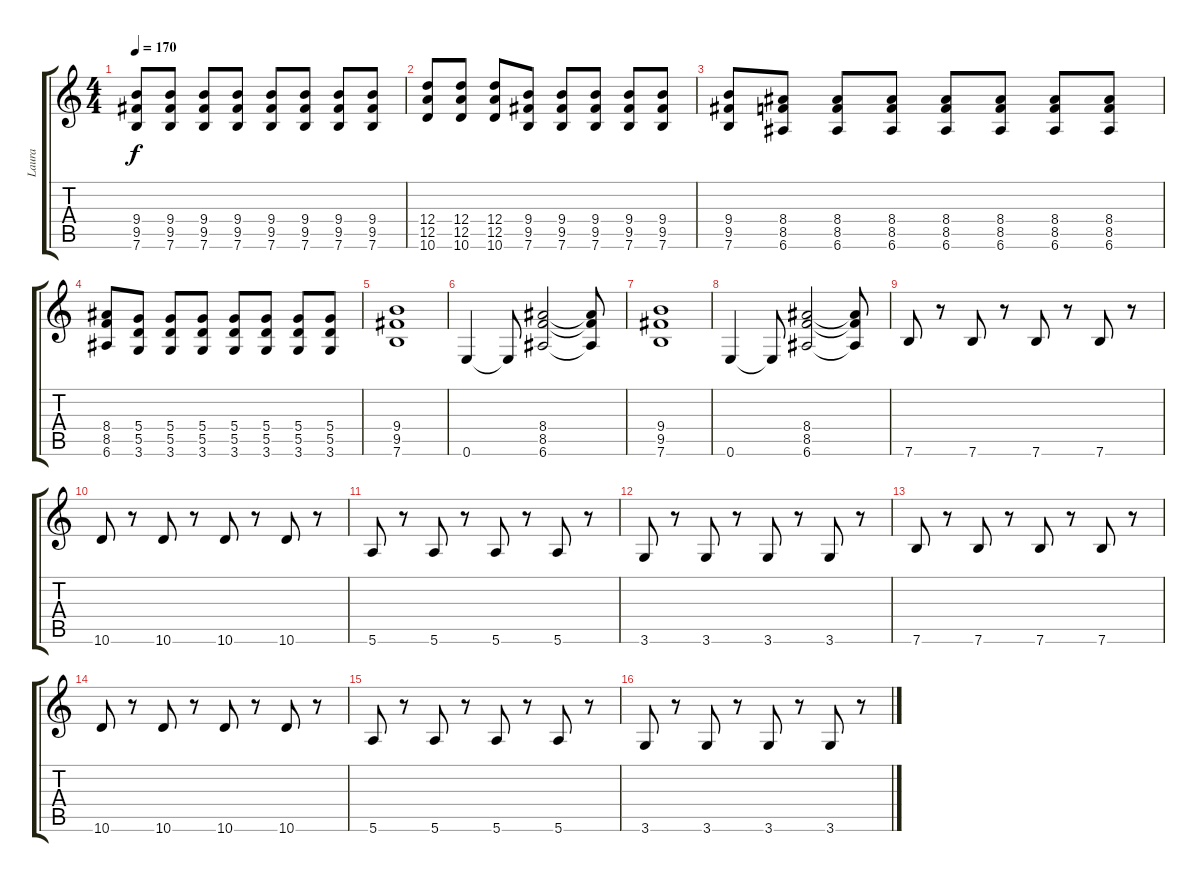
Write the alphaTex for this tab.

\track ("Laura" "Laura") {instrument distortionguitar}
\staff {score tabs}
\tuning (E4 B3 G3 D3 A2 E2) {hide}
\ts (4 4)
\tempo 170
\clef g2
\ks c
(9.4 9.5 7.6).8{dy f} (9.4 9.5 7.6).8 (9.4 9.5 7.6).8 (9.4 9.5 7.6).8 (9.4 9.5 7.6).8 (9.4 9.5 7.6).8 (9.4 9.5 7.6).8 (9.4 9.5 7.6).8 |
(12.4 12.5 10.6).8 (12.4 12.5 10.6).8 (12.4 12.5 10.6).8 (9.4 9.5 7.6).8 (9.4 9.5 7.6).8 (9.4 9.5 7.6).8 (9.4 9.5 7.6).8 (9.4 9.5 7.6).8 |
(9.4 9.5 7.6).8 (8.4 8.5 6.6).8 (8.4 8.5 6.6).8 (8.4 8.5 6.6).8 (8.4 8.5 6.6).8 (8.4 8.5 6.6).8 (8.4 8.5 6.6).8 (8.4 8.5 6.6).8 |
(8.4 8.5 6.6).8 (5.4 5.5 3.6).8 (5.4 5.5 3.6).8 (5.4 5.5 3.6).8 (5.4 5.5 3.6).8 (5.4 5.5 3.6).8 (5.4 5.5 3.6).8 (5.4 5.5 3.6).8 |
(9.4 9.5 7.6).1 |
0.6.4 0.6{t}.8 (8.4 8.5 6.6).2 (8.4{t} 8.5{t} 6.6{t}).8 |
(9.4 9.5 7.6).1 |
0.6.4 0.6{t}.8 (8.4 8.5 6.6).2 (8.4{t} 8.5{t} 6.6{t}).8 |
7.6.8 r.8 7.6.8 r.8 7.6.8 r.8 7.6.8 r.8 |
10.6.8 r.8 10.6.8 r.8 10.6.8 r.8 10.6.8 r.8 |
5.6.8 r.8 5.6.8 r.8 5.6.8 r.8 5.6.8 r.8 |
3.6.8 r.8 3.6.8 r.8 3.6.8 r.8 3.6.8 r.8 |
7.6.8 r.8 7.6.8 r.8 7.6.8 r.8 7.6.8 r.8 |
10.6.8 r.8 10.6.8 r.8 10.6.8 r.8 10.6.8 r.8 |
5.6.8 r.8 5.6.8 r.8 5.6.8 r.8 5.6.8 r.8 |
3.6.8 r.8 3.6.8 r.8 3.6.8 r.8 3.6.8 r.8
